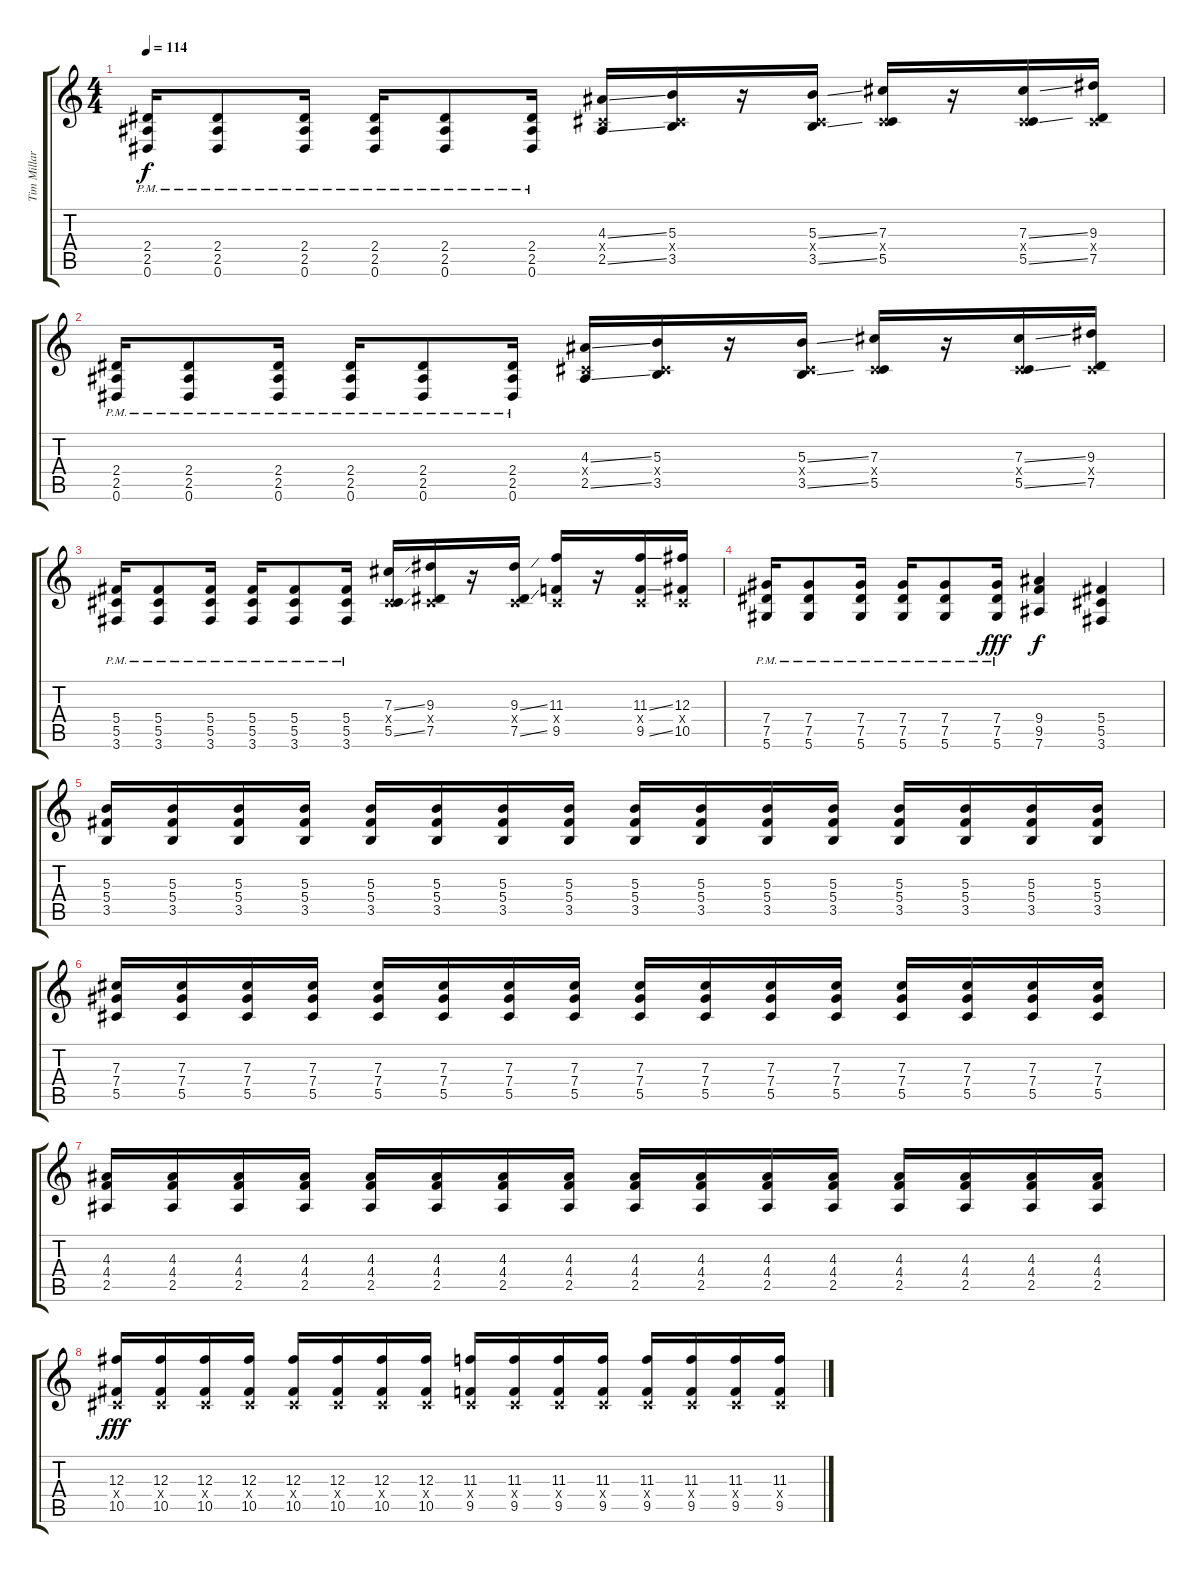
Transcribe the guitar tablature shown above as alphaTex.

\track ("Tim Millar" "Tim Millar") {instrument distortionguitar}
\staff {score tabs}
\tuning (Eb4 Bb3 Gb3 Db3 Ab2 Eb2) {hide}
\ts (4 4)
\tempo 114
\clef g2
\ks c
(2.4{pm} 2.5{pm} 0.6{pm}).16{dy f} (2.4{pm} 2.5{pm} 0.6{pm}).8 (2.4{pm} 2.5{pm} 0.6{pm}).16 (2.4{pm} 2.5{pm} 0.6{pm}).16 (2.4{pm} 2.5{pm} 0.6{pm}).8 (2.4{pm} 2.5{pm} 0.6{pm}).16 (4.3{ss} 0.4{x} 2.5{ss}).16 (5.3 0.4{x} 3.5).16 r.16 (5.3{ss} 0.4{x} 3.5{ss}).16 (7.3 0.4{x} 5.5).16 r.16 (7.3{ss} 0.4{x} 5.5{ss}).16 (9.3 0.4{x} 7.5).16 |
(2.4{pm} 2.5{pm} 0.6{pm}).16 (2.4{pm} 2.5{pm} 0.6{pm}).8 (2.4{pm} 2.5{pm} 0.6{pm}).16 (2.4{pm} 2.5{pm} 0.6{pm}).16 (2.4{pm} 2.5{pm} 0.6{pm}).8 (2.4{pm} 2.5{pm} 0.6{pm}).16 (4.3{ss} 0.4{x} 2.5{ss}).16 (5.3 0.4{x} 3.5).16 r.16 (5.3{ss} 0.4{x} 3.5{ss}).16 (7.3 0.4{x} 5.5).16 r.16 (7.3{ss} 0.4{x} 5.5{ss}).16 (9.3 0.4{x} 7.5).16 |
(5.4{pm} 5.5{pm} 3.6{pm}).16 (5.4{pm} 5.5{pm} 3.6{pm}).8 (5.4{pm} 5.5{pm} 3.6{pm}).16 (5.4{pm} 5.5{pm} 3.6{pm}).16 (5.4{pm} 5.5{pm} 3.6{pm}).8 (5.4{pm} 5.5{pm} 3.6{pm}).16 (7.3{ss} 0.4{x} 5.5{ss}).16 (9.3 0.4{x} 7.5).16 r.16 (9.3{ss} 0.4{x} 7.5{ss}).16 (11.3 0.4{x} 9.5).16 r.16 (11.3{ss} 0.4{x} 9.5{ss}).16 (12.3 0.4{x} 10.5).16 |
(7.4{pm} 7.5{pm} 5.6{pm}).16 (7.4{pm} 7.5{pm} 5.6{pm}).8 (7.4{pm} 7.5{pm} 5.6{pm}).16 (7.4{pm} 7.5{pm} 5.6{pm}).16 (7.4{pm} 7.5{pm} 5.6{pm}).8 (7.4{pm} 7.5{pm} 5.6{pm}).16{dy fff} (9.4 9.5 7.6).4{dy f} (5.4 5.5 3.6).4 |
(5.3 5.4 3.5).16 (5.3 5.4 3.5).16 (5.3 5.4 3.5).16 (5.3 5.4 3.5).16 (5.3 5.4 3.5).16 (5.3 5.4 3.5).16 (5.3 5.4 3.5).16 (5.3 5.4 3.5).16 (5.3 5.4 3.5).16 (5.3 5.4 3.5).16 (5.3 5.4 3.5).16 (5.3 5.4 3.5).16 (5.3 5.4 3.5).16 (5.3 5.4 3.5).16 (5.3 5.4 3.5).16 (5.3 5.4 3.5).16 |
(7.3 7.4 5.5).16 (7.3 7.4 5.5).16 (7.3 7.4 5.5).16 (7.3 7.4 5.5).16 (7.3 7.4 5.5).16 (7.3 7.4 5.5).16 (7.3 7.4 5.5).16 (7.3 7.4 5.5).16 (7.3 7.4 5.5).16 (7.3 7.4 5.5).16 (7.3 7.4 5.5).16 (7.3 7.4 5.5).16 (7.3 7.4 5.5).16 (7.3 7.4 5.5).16 (7.3 7.4 5.5).16 (7.3 7.4 5.5).16 |
(4.3 4.4 2.5).16 (4.3 4.4 2.5).16 (4.3 4.4 2.5).16 (4.3 4.4 2.5).16 (4.3 4.4 2.5).16 (4.3 4.4 2.5).16 (4.3 4.4 2.5).16 (4.3 4.4 2.5).16 (4.3 4.4 2.5).16 (4.3 4.4 2.5).16 (4.3 4.4 2.5).16 (4.3 4.4 2.5).16 (4.3 4.4 2.5).16 (4.3 4.4 2.5).16 (4.3 4.4 2.5).16 (4.3 4.4 2.5).16 |
(12.3 0.4{x} 10.5).16{dy fff} (12.3 0.4{x} 10.5).16 (12.3 0.4{x} 10.5).16 (12.3 0.4{x} 10.5).16 (12.3 0.4{x} 10.5).16 (12.3 0.4{x} 10.5).16 (12.3 0.4{x} 10.5).16 (12.3 0.4{x} 10.5).16 (11.3 0.4{x} 9.5).16 (11.3 0.4{x} 9.5).16 (11.3 0.4{x} 9.5).16 (11.3 0.4{x} 9.5).16 (11.3 0.4{x} 9.5).16 (11.3 0.4{x} 9.5).16 (11.3 0.4{x} 9.5).16 (11.3 0.4{x} 9.5).16
